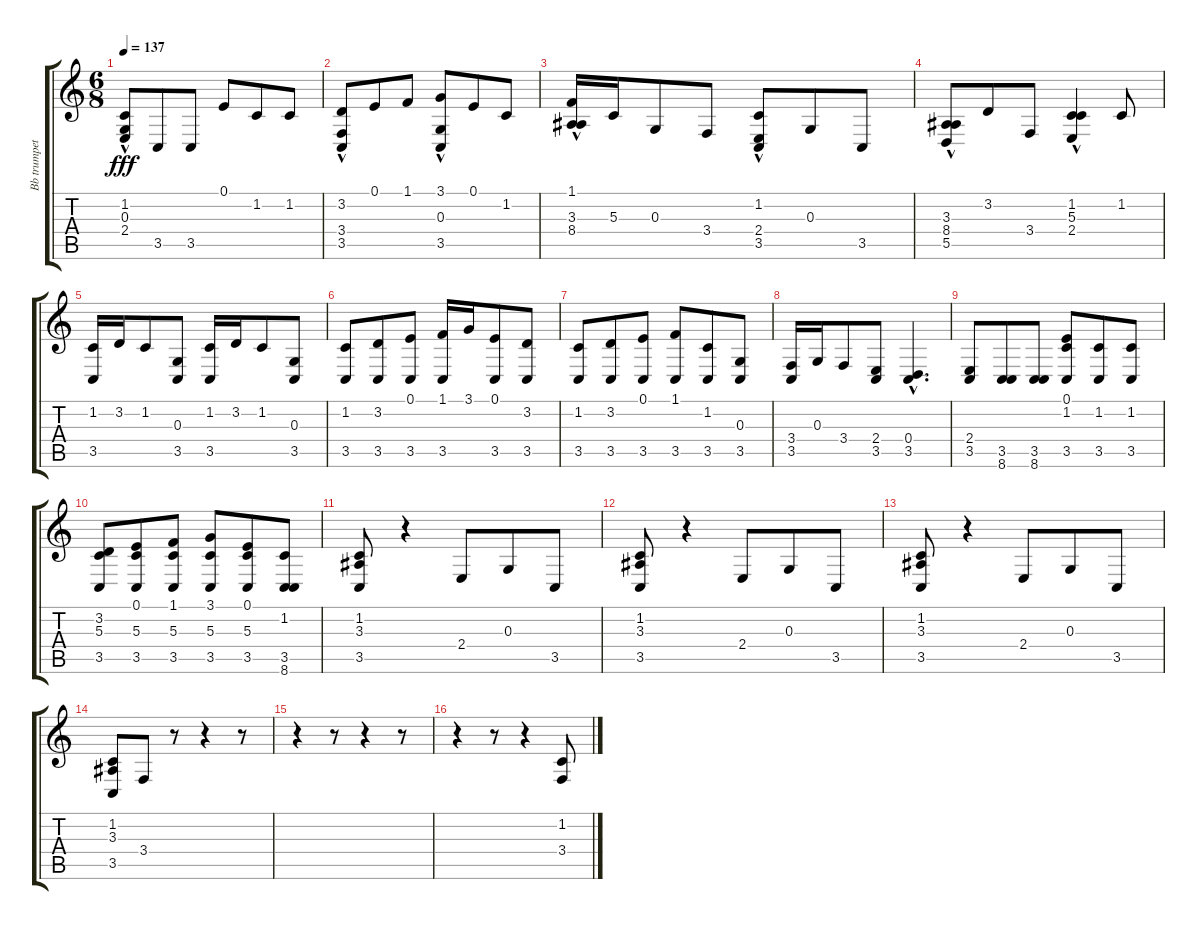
\track ("Bb trumpet" "Bb trumpet") {instrument trumpet}
\staff {score tabs}
\tuning (E4 B3 G3 D3 A2 E2) {hide}
\ts (6 8)
\tempo 137
\clef g2
\ks c
(1.2{hac} 0.3{hac} 2.4).8{dy fff} 3.5.8 3.5.8 0.1.8 1.2.8 1.2.8 |
(3.2 3.4{hac} 3.5{hac}).8 0.1.8 1.1.8 (3.1 0.3{hac} 3.5{hac}).8 0.1.8 1.2.8 |
(1.1{hac} 3.3 8.4{hac}).16 5.3.16 0.3.8 3.4.8 (1.2{hac} 2.4 3.5{hac}).8 0.3.8 3.5.8 |
(3.3 8.4{hac} 5.5{hac}).8 3.2.8 3.4.8 (1.2 5.3{hac} 2.4{hac}).4 1.2.8 |
(1.2 3.5).16 3.2.16 1.2.8 (0.3 3.5).8 (1.2 3.5).16 3.2.16 1.2.8 (0.3 3.5).8 |
(1.2 3.5).8 (3.2 3.5).8 (0.1 3.5).8 (1.1 3.5).16 3.1.16 (0.1 3.5).8 (3.2 3.5).8 |
(1.2 3.5).8 (3.2 3.5).8 (0.1 3.5).8 (1.1 3.5).8 (1.2 3.5).8 (0.3 3.5).8 |
(3.4 3.5).16 0.3.16 3.4.8 (2.4 3.5).8 (0.4{hac} 3.5{hac}).4{d} |
(2.4 3.5).8 (3.5 8.6).8 (3.5 8.6).8 (0.1 1.2 3.5).8 (1.2 3.5).8 (1.2 3.5).8 |
(3.2 5.3 3.5).8 (0.1 5.3 3.5).8 (1.1 5.3 3.5).8 (3.1 5.3 3.5).8 (0.1 5.3 3.5).8 (1.2 3.5 8.6).8 |
(1.2 3.3 3.5).8 r.4 2.4.8 0.3.8 3.5.8 |
(1.2 3.3 3.5).8 r.4 2.4.8 0.3.8 3.5.8 |
(1.2 3.3 3.5).8 r.4 2.4.8 0.3.8 3.5.8 |
(1.2 3.3 3.5).8 3.4.8 r.8 r.4 r.8 |
r.4 r.8 r.4 r.8 |
r.4 r.8 r.4 (1.2 3.4).8
